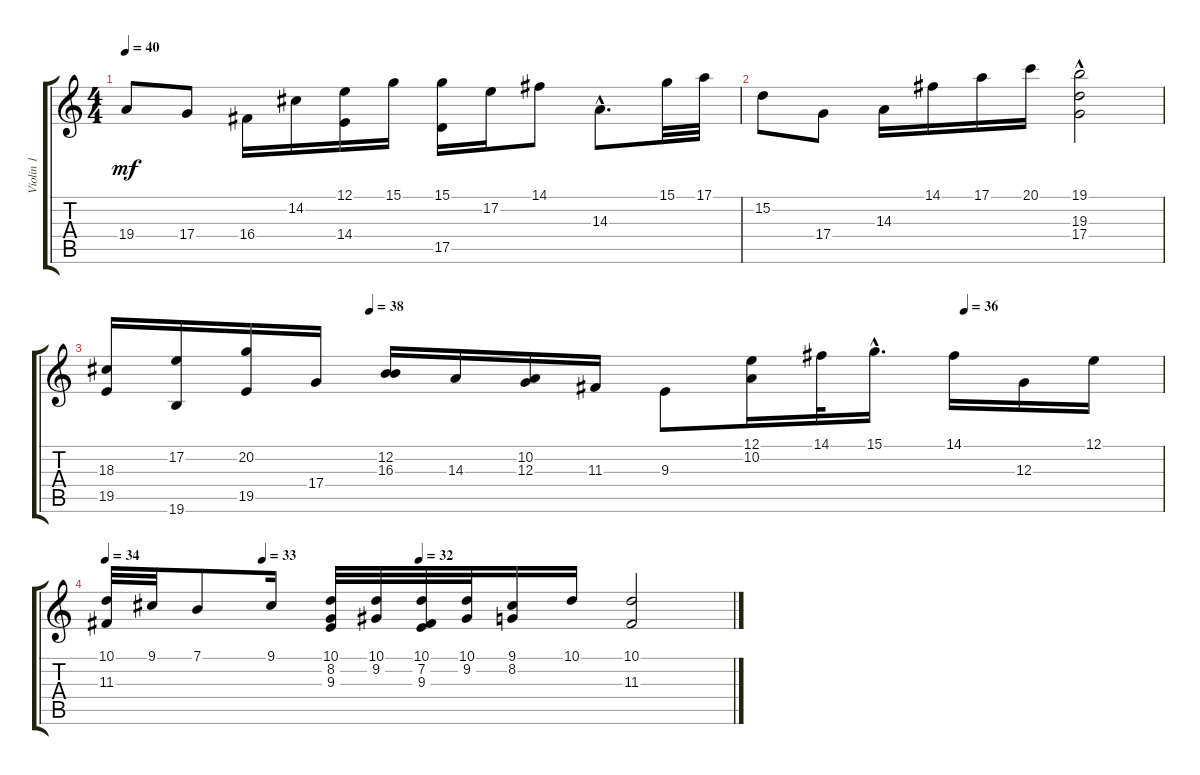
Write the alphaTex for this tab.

\track ("Violin 1" "Violin 1") {instrument violin}
\staff {score tabs}
\tuning (E4 B3 G3 D3 A2 E2) {hide}
\ts (4 4)
\tempo 40
\clef g2
\ks c
19.4.8{dy mf} 17.4.8 16.4.16 14.2.16 (12.1 14.4).16 15.1.16 (15.1 17.5).16 17.2.16 14.1.8 14.3{hac}.8{d} 15.1.32 17.1.32 |
15.2.8 17.4.8 14.3.16 14.1.16 17.1.16 20.1.16 (19.1{hac} 19.3 17.4).2 |
\tempo (38 0.25)
\tempo (36 0.8125)
(18.3 19.5).16 (17.2 19.6).16 (20.2 19.5).16 17.4.16 (12.2 16.3).16 14.3.16 (10.2 12.3).16 11.3.16 9.3.8 (12.1 10.2).16 14.1.32 15.1{hac}.16{d} 14.1.16 12.3.16 12.1.16 |
\tempo 34
\tempo (33 0.25)
\tempo (32 0.5)
(10.1 11.3).32 9.1.32 7.1.8 9.1.16 (10.1 8.2 9.3).32 (10.1 9.2).32 (10.1 7.2 9.3).32 (10.1 9.2).32 (9.1 8.2).16 10.1.16 (10.1 11.3).2
